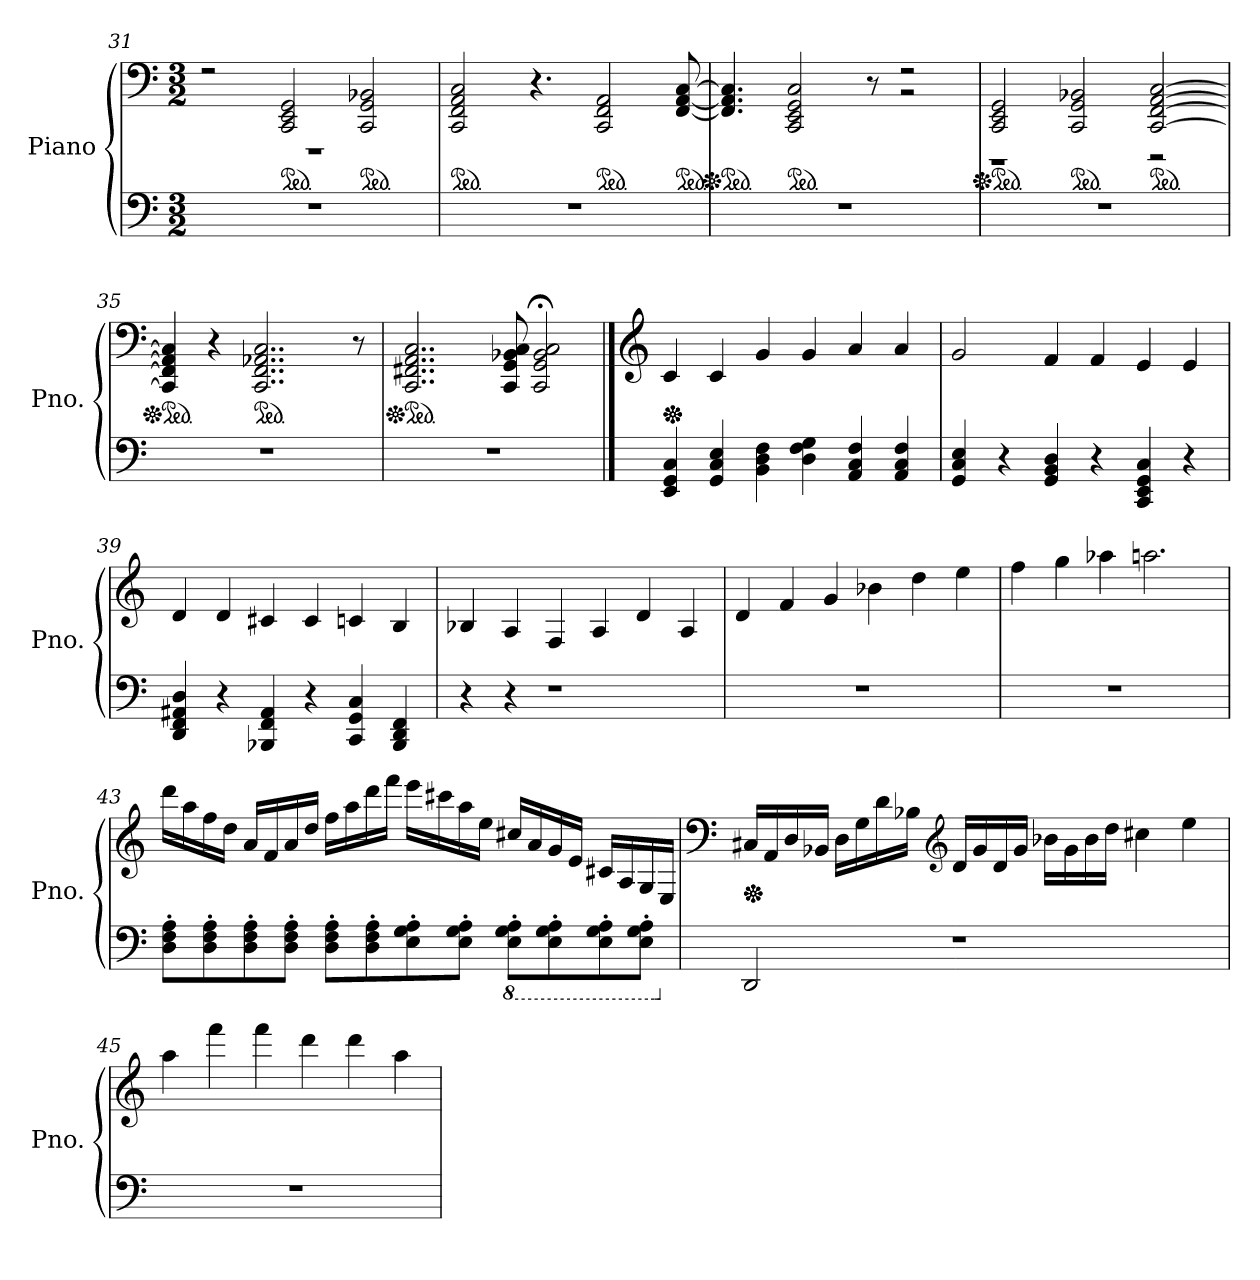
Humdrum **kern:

**kern	**kern
*part1	*part1
*staff2	*staff1
*I"Piano	*
*I'Pno.	*
!!LO:LB:g=z
*clefF4	*clefF4
*k[]	*k[]
*M3/2	*M3/2
=31	=31
*	*^
1.r	2r	1.r
*	*ped	*
.	2CC/ 2EE/ 2GG/	.
*	*ped	*
.	2CC/ 2GG/ 2BB-X/	.
*	*v	*v
=32	=32
*	*ped
1.r	2CC/ 2FF/ 2AA/ 2C/
.	4.r
*	*ped
.	2CC/ 2FF/ 2AA/
*	*ped
.	[8FF/ [8AA/ [8C/
=33	=33
*	*Xped
*	*Xped
*	*ped
*	*^
1.r	4.FF/] 4.AA/] 4.C/]	1ryy
*	*ped	*
.	2CC/ 2EE/ 2GG/ 2C/	.
.	8r	.
.	2r	2r
=34	=34	=34
*	*Xped	*
*	*Xped	*
*	*ped	*
1.r	2CC/ 2EE/ 2GG/	1r
*	*ped	*
.	2CC/ 2GG/ 2BB-X/	.
*	*ped	*
.	[2CC/ [2FF/ [2AA/ [2C/	2r
*	*v	*v
=35	=35
*	*Xped
*	*Xped
*	*Xped
*	*ped
1.r	4CC/] 4FF/] 4AA/] 4C/]
.	4r
*	*ped
.	2..CC/ 2..FF/ 2..AA-X/ 2..C/
.	8r
=36	=36
*	*Xped
*	*Xped
*	*ped
1.r	2..CC/ 2..FF#X/ 2..AA/ 2..C/
.	8CC/ 8GG/ 8BB-X/ 8C/
.	2CC/;< 2GG/;< 2BB-/;< 2C/;<
!!LO:PB:g=z
==37	==37
*	*clefG2
*	*Xped
*	*Xped
4EE/ 4GG/ 4C/	4c/
4GG/ 4C/ 4E/	4c/
4BB\ 4D\ 4F\	4g/
4D\ 4F\ 4G\	4g/
4AA/ 4C/ 4F/	4a/
4AA/ 4C/ 4F/	4a/
=38	=38
4GG/ 4C/ 4E/	2g/
4r	.
4GG/ 4BB/ 4D/	4f/
4r	4f/
4CC/ 4EE/ 4GG/ 4C/	4e/
4r	4e/
=39	=39
4DD/ 4FF/ 4AA#X/ 4D/	4d/
4r	4d/
4BBB-X/ 4FF/ 4AA#/	4c#X/
4r	4c#/
4CC/ 4GG/ 4C/	4cn/
4BBB-/ 4DD/ 4FF/	4B/
=40	=40
4r	4B-X/
4r	4A/
1r	4F/
.	4A/
.	4d/
.	4A/
=41	=41
1.r	4d/
.	4f/
.	4g/
.	4b-X\
.	4dd\
.	4ee\
!!LO:LB:g=z
=42	=42
1.r	4ff\
.	4gg\
.	4aa-X\
.	2.aan\
=43	=43
8D\' 8F\' 8A\'L	16ddd\LL
.	16aa\
8D\' 8F\' 8A\'	16ff\
.	16dd\JJ
8D\' 8F\' 8A\'	16a/LL
.	16f/
8D\' 8F\' 8A\'J	16a/
.	16dd/JJ
8D\' 8F\' 8A\'L	16ff\LL
.	16aa\
8D\' 8F\' 8A\'	16ddd\
.	16fff\JJ
8E\' 8G\' 8A\'	16eee\LL
.	16ccc#X\
8E\' 8G\' 8A\'J	16aa\
.	16ee\JJ
*8ba	*
8EE\' 8GG\' 8AA\'L	16cc#X/LL
.	16a/
8EE\' 8GG\' 8AA\'	16g/
.	16e/JJ
8EE\' 8GG\' 8AA\'	16c#X/LL
.	16A/
8EE\' 8GG\' 8AA\'J	16G/
.	16E/JJ
!!LO:LB:g=z
=44	=44
*	*clefF4
*X8ba	*
*	*Xped
*	*Xped
2DD/	16C#X/LL
.	16AA/
.	16D/
.	16BB-X/JJ
.	16D\LL
.	16G\
.	16d\
.	16B-X\JJ
*	*clefG2
1r	16d/LL
.	16g/
.	16d/
.	16g/JJ
.	16b-X\LL
.	16g\
.	16b-\
.	16dd\JJ
.	4cc#X\
.	4ee\
=45	=45
1.r	4aa\
.	4fff\
.	4fff\
.	4ddd\
.	4ddd\
.	4aa\
=	=
*-	*-
